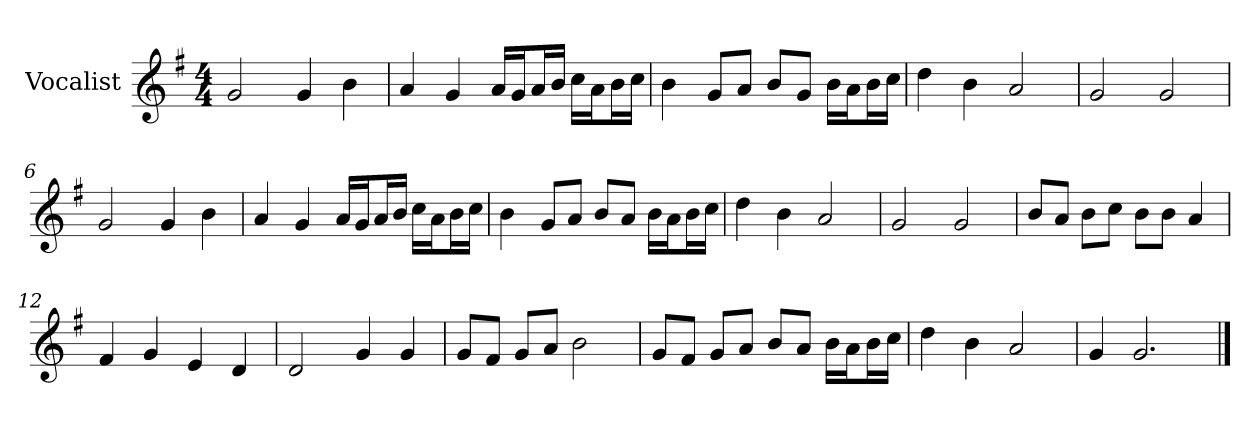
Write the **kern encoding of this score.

**kern
*part1
*staff1
*I"Vocalist
*k[f#]
*G:
*M4/4
=1
2g
4g
4b
=2
4a
4g
16aLL
16gJ
16aL
16bJJ
16ccLL
16aJ
16bL
16ccJJ
=3
4b
8gL
8aJ
8bL
8gJ
16bLL
16aJ
16bL
16ccJJ
=4
4dd
4b
2a
=5
2g
2g
=6
2g
4g
4b
=7
4a
4g
16aLL
16gJ
16aL
16bJJ
16ccLL
16aJ
16bL
16ccJJ
=8
4b
8gL
8aJ
8bL
8aJ
16bLL
16aJ
16bL
16ccJJ
=9
4dd
4b
2a
=10
2g
2g
=11
8bL
8aJ
8bL
8ccJ
8bL
8bJ
4a
=12
4f#
4g
4e
4d
=13
2d
4g
4g
=14
8gL
8f#J
8gL
8aJ
2b
=15
8gL
8f#J
8gL
8aJ
8bL
8aJ
16bLL
16aJ
16bL
16ccJJ
=16
4dd
4b
2a
=17
4g
2.g
==
*-
